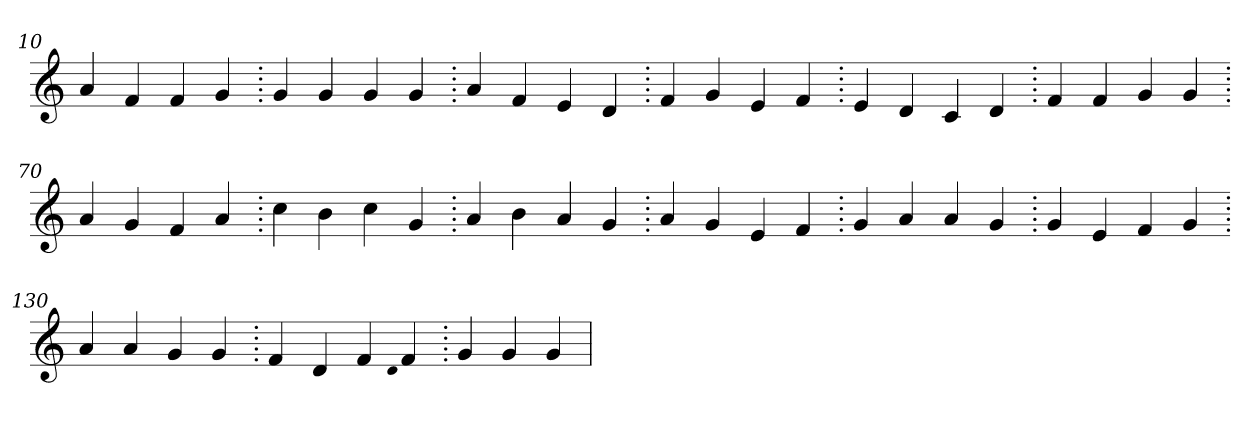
**kern
*part1
*staff1
*clefG2
=10.
4a
4f
4f
4g
=20.
4g
4g
4g
4g
=30.
4a
4f
4e
4d
=40.
4f
4g
4e
4f
=50.
4e
4d
4c
4d
=60.
4f
4f
4g
4g
=70.
4a
4g
4f
4a
=80.
4cc
4b
4cc
4g
=90.
4a
4b
4a
4g
=100.
4a
4g
4e
4f
=110.
4g
4a
4a
4g
=120.
4g
4e
4f
4g
=130.
4a
4a
4g
4g
=140.
4f
4d
4f
qqd
4f
=150.
4g
4g
4g
=
*-
